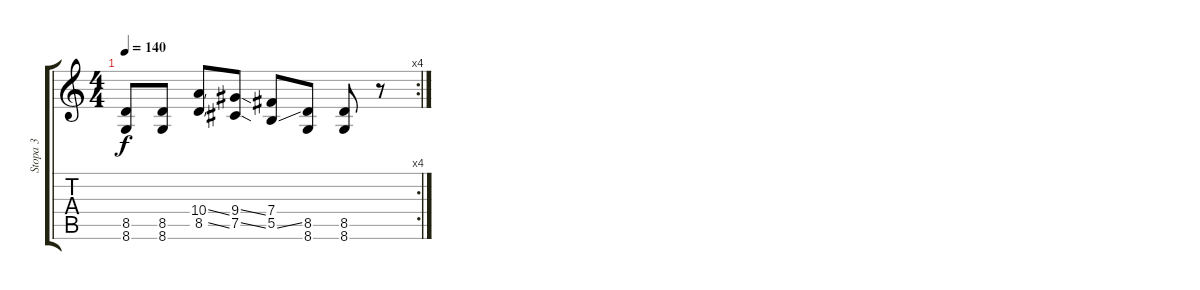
\track ("Stopa 3" "Stopa 3") {instrument electricbassfinger}
\staff {score tabs}
\tuning (Db4 Ab3 E3 B2 Gb2 B1) {hide}
\rc 4
\ts (4 4)
\tempo 140
\clef g2
\ks c
(8.5 8.6).8{dy f} (8.5 8.6).8 (10.4{ss} 8.5{ss}).8 (9.4{ss} 7.5{ss}).8 (7.4 5.5{ss}).8 (8.5 8.6).8 (8.5 8.6).8 r.8
